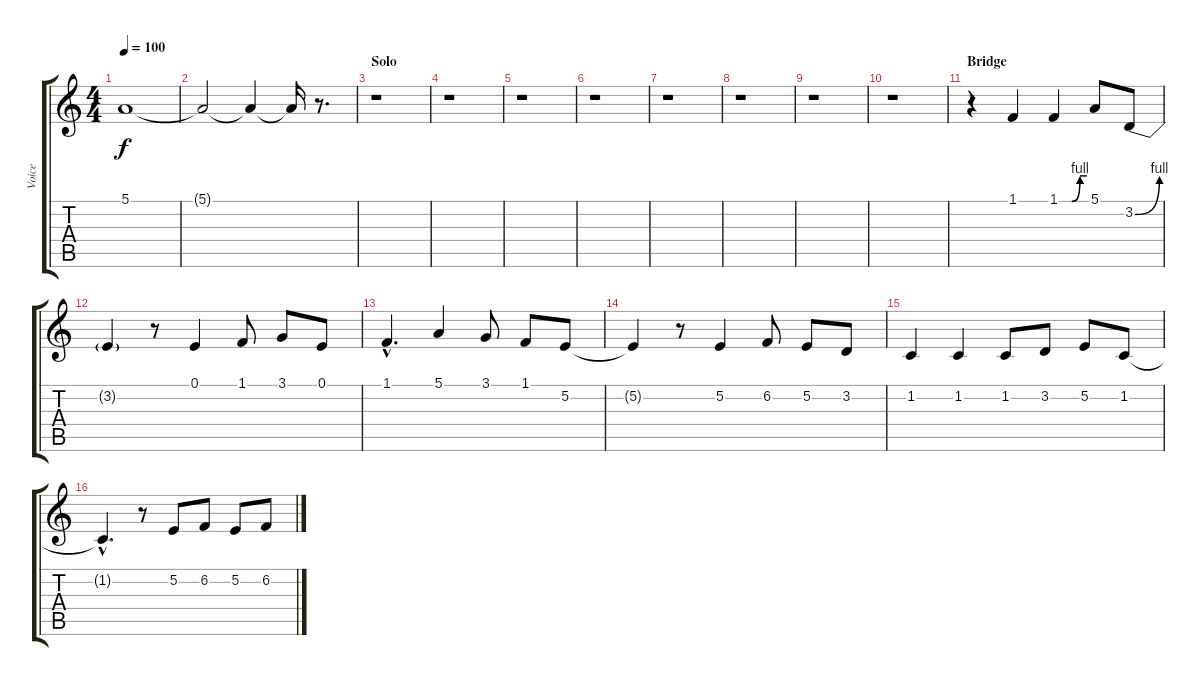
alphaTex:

\track ("Voice" "Voice") {instrument flute}
\staff {score tabs}
\tuning (E4 B3 G3 D3 A2 E2) {hide}
\ts (4 4)
\tempo 100
\clef g2
\ks c
5.1{t}.1{dy f} |
5.1{t}.2 5.1{t}.4 5.1{t}.16 r.8{d} |
\section ("" "Solo")
r.1 |
r.1 |
r.1 |
r.1 |
r.1 |
r.1 |
r.1 |
r.1 |
\section ("" "Bridge")
r.4 1.1.4 1.1{be (custom 0 0 27 0 45 4 60 4)}.4 5.1.8 3.2{be (bend 0 0 60 4)}.8 |
3.2{t}.4 r.8 0.1.4 1.1.8 3.1.8 0.1.8 |
1.1{hac}.4{d} 5.1.4 3.1.8 1.1.8 5.2.8 |
5.2{t}.4 r.8 5.2.4 6.2.8 5.2.8 3.2.8 |
1.2.4 1.2.4 1.2.8 3.2.8 5.2.8 1.2.8 |
1.2{hac t}.4{d} r.8 5.2.8 6.2.8 5.2.8 6.2.8
